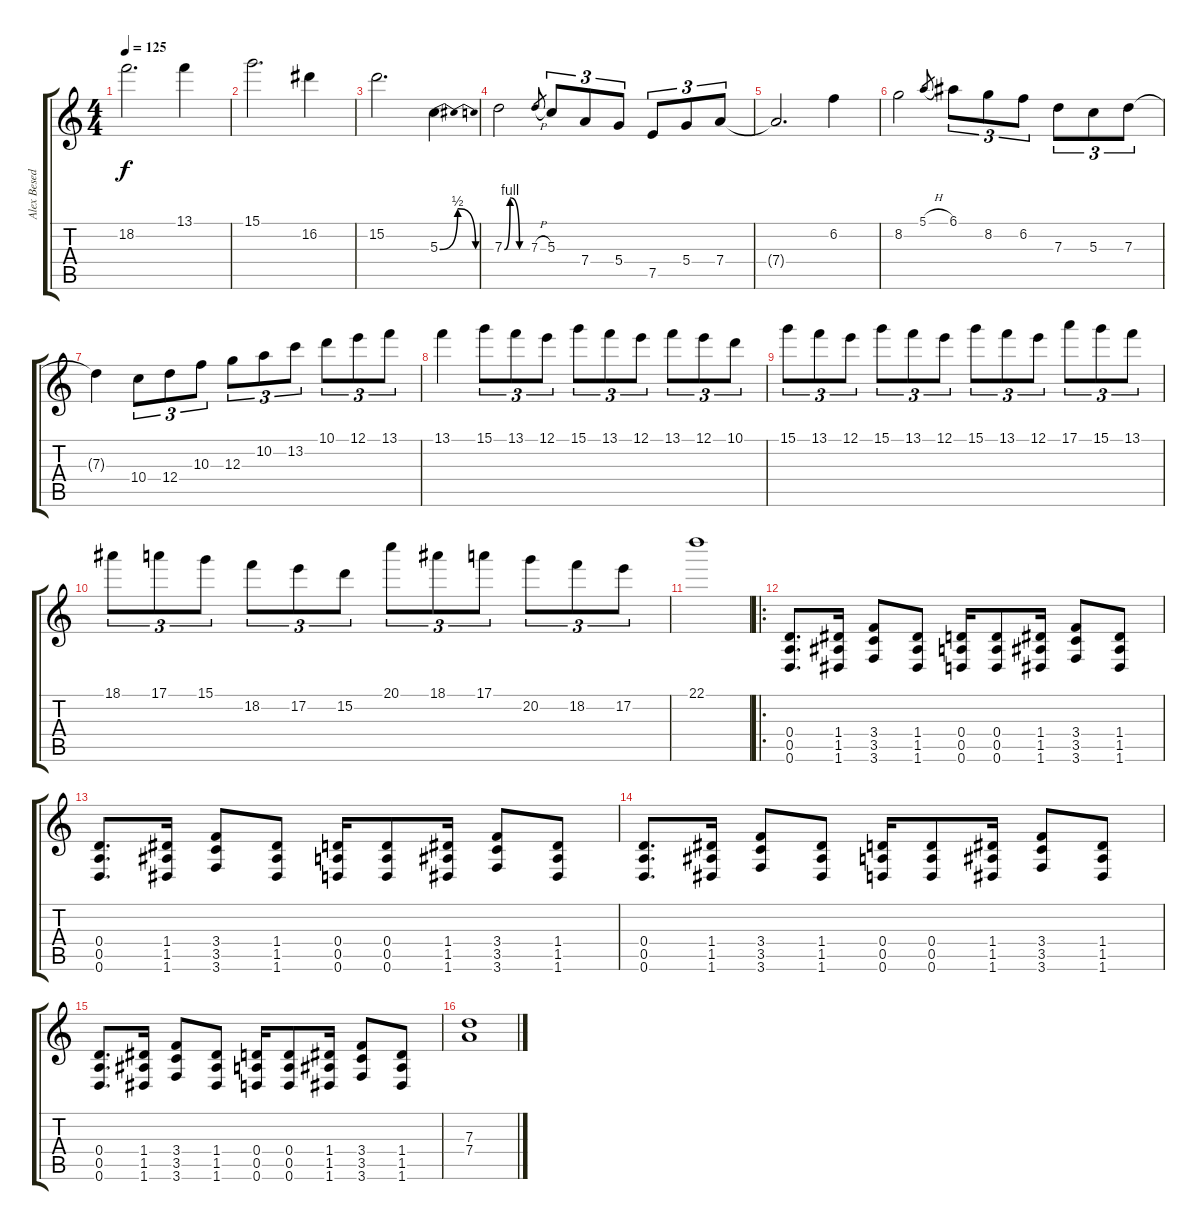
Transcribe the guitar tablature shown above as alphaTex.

\track ("Alex Besedin" "Alex Besed") {instrument distortionguitar}
\staff {score tabs}
\tuning (E4 B3 G3 D3 A2 D2) {hide}
\ts (4 4)
\tempo 125
\clef g2
\ks c
18.2{t}.2{d dy f} 13.1.4 |
15.1.2{d} 16.2.4 |
15.2.2{d} 5.3{be (bendrelease 0 0 15 2 15 2 60 0)}.4 |
7.3{be (custom 0 0 15 4 40 0 60 0)}.2 7.3{h}.8{gr} 5.3.8{tu (3 2)} 7.4.8{tu (3 2)} 5.4.8{tu (3 2)} 7.5.8{tu (3 2)} 5.4.8{tu (3 2)} 7.4.8{tu (3 2)} |
7.4{t}.2{d} 6.2.4 |
8.2.2 5.1{h}.8{gr} 6.1.8{tu (3 2)} 8.2.8{tu (3 2)} 6.2.8{tu (3 2)} 7.3.8{tu (3 2)} 5.3.8{tu (3 2)} 7.3.8{tu (3 2)} |
7.3{t}.4 10.4.8{tu (3 2)} 12.4.8{tu (3 2)} 10.3.8{tu (3 2)} 12.3.8{tu (3 2)} 10.2.8{tu (3 2)} 13.2.8{tu (3 2)} 10.1.8{tu (3 2)} 12.1.8{tu (3 2)} 13.1.8{tu (3 2)} |
13.1.4 15.1.8{tu (3 2)} 13.1.8{tu (3 2)} 12.1.8{tu (3 2)} 15.1.8{tu (3 2)} 13.1.8{tu (3 2)} 12.1.8{tu (3 2)} 13.1.8{tu (3 2)} 12.1.8{tu (3 2)} 10.1.8{tu (3 2)} |
15.1.8{tu (3 2)} 13.1.8{tu (3 2)} 12.1.8{tu (3 2)} 15.1.8{tu (3 2)} 13.1.8{tu (3 2)} 12.1.8{tu (3 2)} 15.1.8{tu (3 2)} 13.1.8{tu (3 2)} 12.1.8{tu (3 2)} 17.1.8{tu (3 2)} 15.1.8{tu (3 2)} 13.1.8{tu (3 2)} |
18.1.8{tu (3 2)} 17.1.8{tu (3 2)} 15.1.8{tu (3 2)} 18.2.8{tu (3 2)} 17.2.8{tu (3 2)} 15.2.8{tu (3 2)} 20.1.8{tu (3 2)} 18.1.8{tu (3 2)} 17.1.8{tu (3 2)} 20.2.8{tu (3 2)} 18.2.8{tu (3 2)} 17.2.8{tu (3 2)} |
22.1.1 |
\ro
(0.4 0.5 0.6).8{d} (1.4 1.5 1.6).16 (3.4 3.5 3.6).8 (1.4 1.5 1.6).8 (0.4 0.5 0.6).16 (0.4 0.5 0.6).8 (1.4 1.5 1.6).16 (3.4 3.5 3.6).8 (1.4 1.5 1.6).8 |
(0.4 0.5 0.6).8{d} (1.4 1.5 1.6).16 (3.4 3.5 3.6).8 (1.4 1.5 1.6).8 (0.4 0.5 0.6).16 (0.4 0.5 0.6).8 (1.4 1.5 1.6).16 (3.4 3.5 3.6).8 (1.4 1.5 1.6).8 |
(0.4 0.5 0.6).8{d} (1.4 1.5 1.6).16 (3.4 3.5 3.6).8 (1.4 1.5 1.6).8 (0.4 0.5 0.6).16 (0.4 0.5 0.6).8 (1.4 1.5 1.6).16 (3.4 3.5 3.6).8 (1.4 1.5 1.6).8 |
(0.4 0.5 0.6).8{d} (1.4 1.5 1.6).16 (3.4 3.5 3.6).8 (1.4 1.5 1.6).8 (0.4 0.5 0.6).16 (0.4 0.5 0.6).8 (1.4 1.5 1.6).16 (3.4 3.5 3.6).8 (1.4 1.5 1.6).8 |
(7.3 7.4).1
